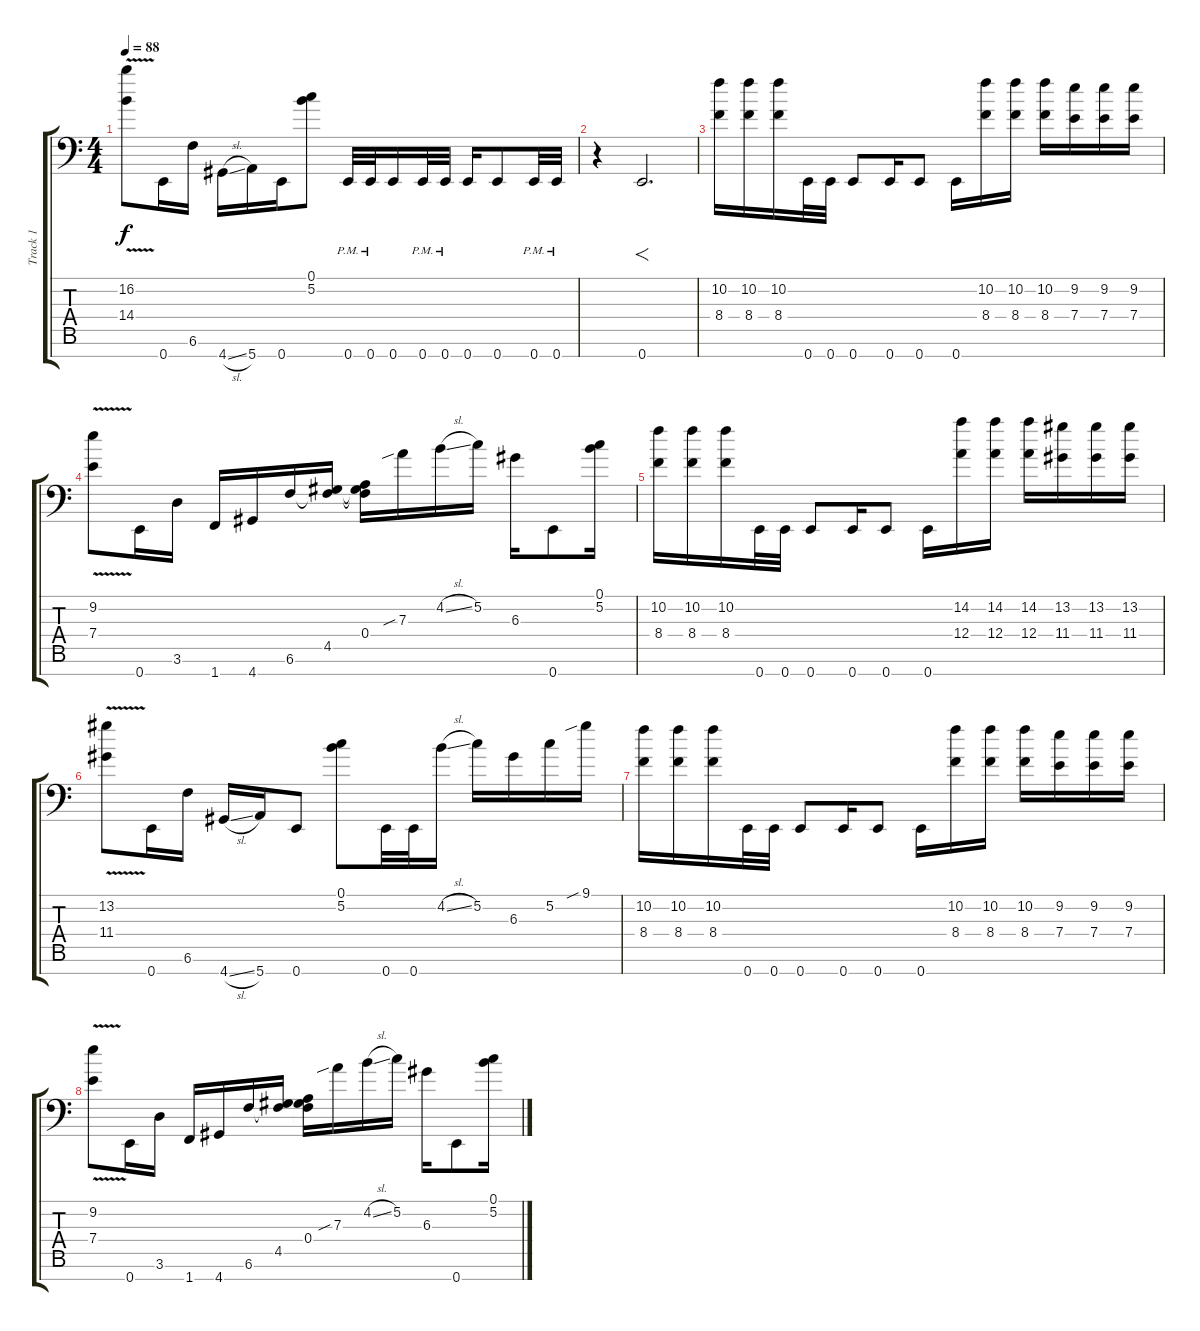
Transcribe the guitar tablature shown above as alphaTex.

\track ("Track 1" "Track 1") {instrument distortionguitar}
\staff {score tabs}
\tuning (B3 G3 D3 A2 E2 B1 E1) {hide}
\ts (4 4)
\tempo 88
\clef f4
\ks c
(16.2{v} 14.4{v}).8{dy f} 0.7.16 6.6.16 4.7{sl}.16 5.7.16 0.7.16 (0.1 5.2).8 0.7{pm}.32 0.7{pm}.32 0.7.16 0.7{pm}.32 0.7{pm}.32 0.7.16 0.7.8 0.7{pm}.32 0.7{pm}.32 |
r.4 0.7.2{f d} |
(10.2 8.4).16 (10.2 8.4).16 (10.2 8.4).16 0.7.32 0.7.32 0.7.8 0.7.16 0.7.8 0.7.16 (10.2 8.4).16 (10.2 8.4).16 (10.2 8.4).16 (9.2 7.4).16 (9.2 7.4).16 (9.2 7.4).16 |
(9.2{v} 7.4{v}).8 0.7.16 3.6.16 1.7.16 4.7.16 6.6.16 (4.5 6.6{t}).16 (0.4 4.5{t} 6.6{t}).16 7.3{sib}.16 4.2{sl}.16 5.2.16 6.3.16 0.7.8 (0.1 5.2).16 |
(10.2 8.4).16 (10.2 8.4).16 (10.2 8.4).16 0.7.32 0.7.32 0.7.8 0.7.16 0.7.8 0.7.16 (14.2 12.4).16 (14.2 12.4).16 (14.2 12.4).16 (13.2 11.4).16 (13.2 11.4).16 (13.2 11.4).16 |
(13.2{v} 11.4{v}).8 0.7.16 6.6.16 4.7{sl}.16 5.7.16 0.7.8 (0.1 5.2).8 0.7.32 0.7.32 4.2{sl}.16 5.2.16 6.3.16 5.2.16 9.1{sib}.16 |
(10.2 8.4).16{volume 7 balance 8 instrument overdrivenguitar} (10.2 8.4).16 (10.2 8.4).16 0.7.32{volume 13 balance 15 instrument distortionguitar} 0.7.32 0.7.8 0.7.16 0.7.8 0.7.16 (10.2 8.4).16 (10.2 8.4).16 (10.2 8.4).16 (9.2 7.4).16 (9.2 7.4).16 (9.2 7.4).16 |
(9.2{v} 7.4{v}).8 0.7.16 3.6.16 1.7.16 4.7.16 6.6.16 (4.5 6.6{t}).16 (0.4 4.5{t} 6.6{t}).16 7.3{sib}.16 4.2{sl}.16 5.2.16 6.3.16 0.7.8 (0.1 5.2).16
